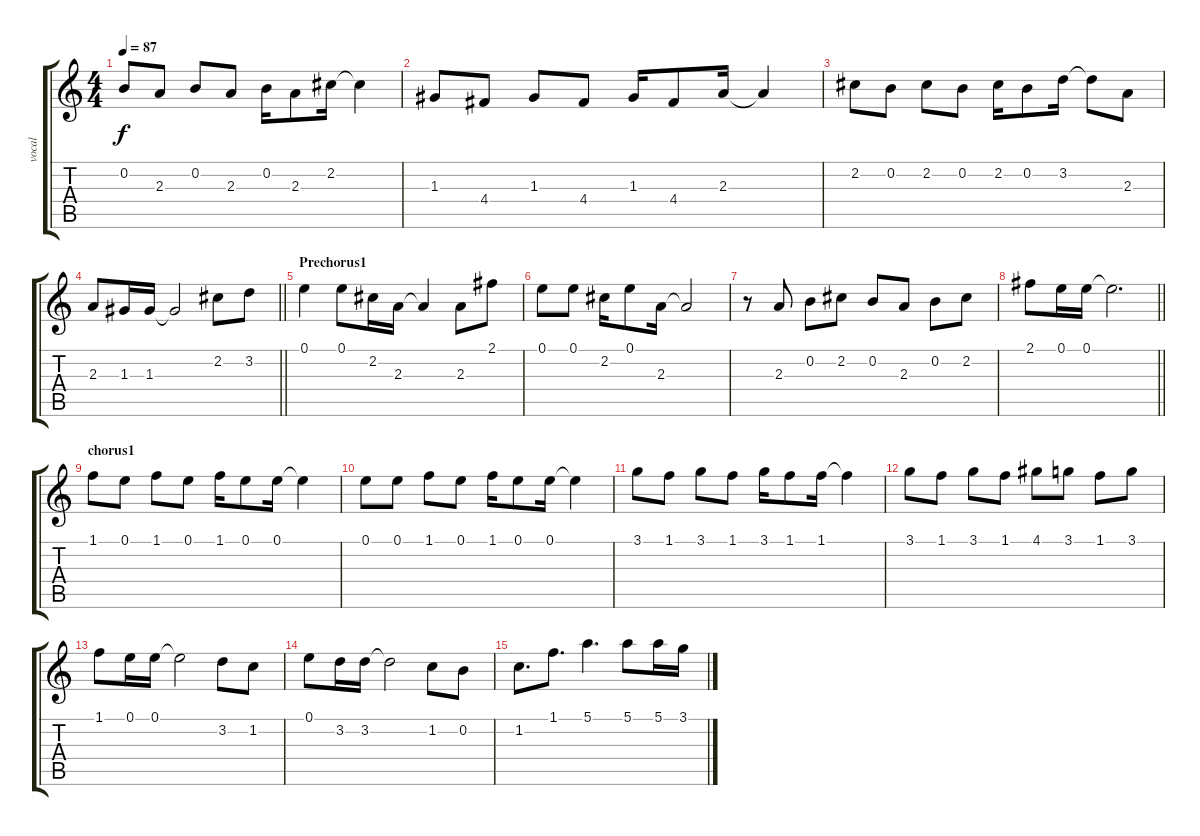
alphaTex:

\track ("vocal" "vocal") {instrument acousticguitarsteel}
\staff {score tabs}
\tuning (E4 B3 G3 D3 A2 E2) {hide}
\ts (4 4)
\tempo 87
\clef g2
\ks c
0.2.8{dy f} 2.3.8 0.2.8 2.3.8 0.2.16 2.3.8 2.2.16 2.2{t}.4 |
1.3.8 4.4.8 1.3.8 4.4.8 1.3.16 4.4.8 2.3.16 2.3{t}.4 |
2.2.8 0.2.8 2.2.8 0.2.8 2.2.16 0.2.8 3.2.16 3.2{t}.8 2.3.8 |
\barLineRight lightlight
2.3.8 1.3.16 1.3.16 1.3{t}.2 2.2.8 3.2.8 |
\section ("" "Prechorus1")
0.1.4 0.1.8 2.2.16 2.3.16 2.3{t}.4 2.3.8 2.1.8 |
0.1.8 0.1.8 2.2.16 0.1.8 2.3.16 2.3{t}.2 |
r.8 2.3.8 0.2.8 2.2.8 0.2.8 2.3.8 0.2.8 2.2.8 |
\barLineRight lightlight
2.1.8 0.1.16 0.1.16 0.1{t}.2{d} |
\section ("" "chorus1")
1.1.8 0.1.8 1.1.8 0.1.8 1.1.16 0.1.8 0.1.16 0.1{t}.4 |
0.1.8 0.1.8 1.1.8 0.1.8 1.1.16 0.1.8 0.1.16 0.1{t}.4 |
3.1.8 1.1.8 3.1.8 1.1.8 3.1.16 1.1.8 1.1.16 1.1{t}.4 |
3.1.8 1.1.8 3.1.8 1.1.8 4.1.8 3.1.8 1.1.8 3.1.8 |
1.1.8 0.1.16 0.1.16 0.1{t}.2 3.2.8 1.2.8 |
0.1.8 3.2.16 3.2.16 3.2{t}.2 1.2.8 0.2.8 |
1.2.8{d} 1.1.8{d} 5.1.4{d} 5.1.8 5.1.16 3.1.16
